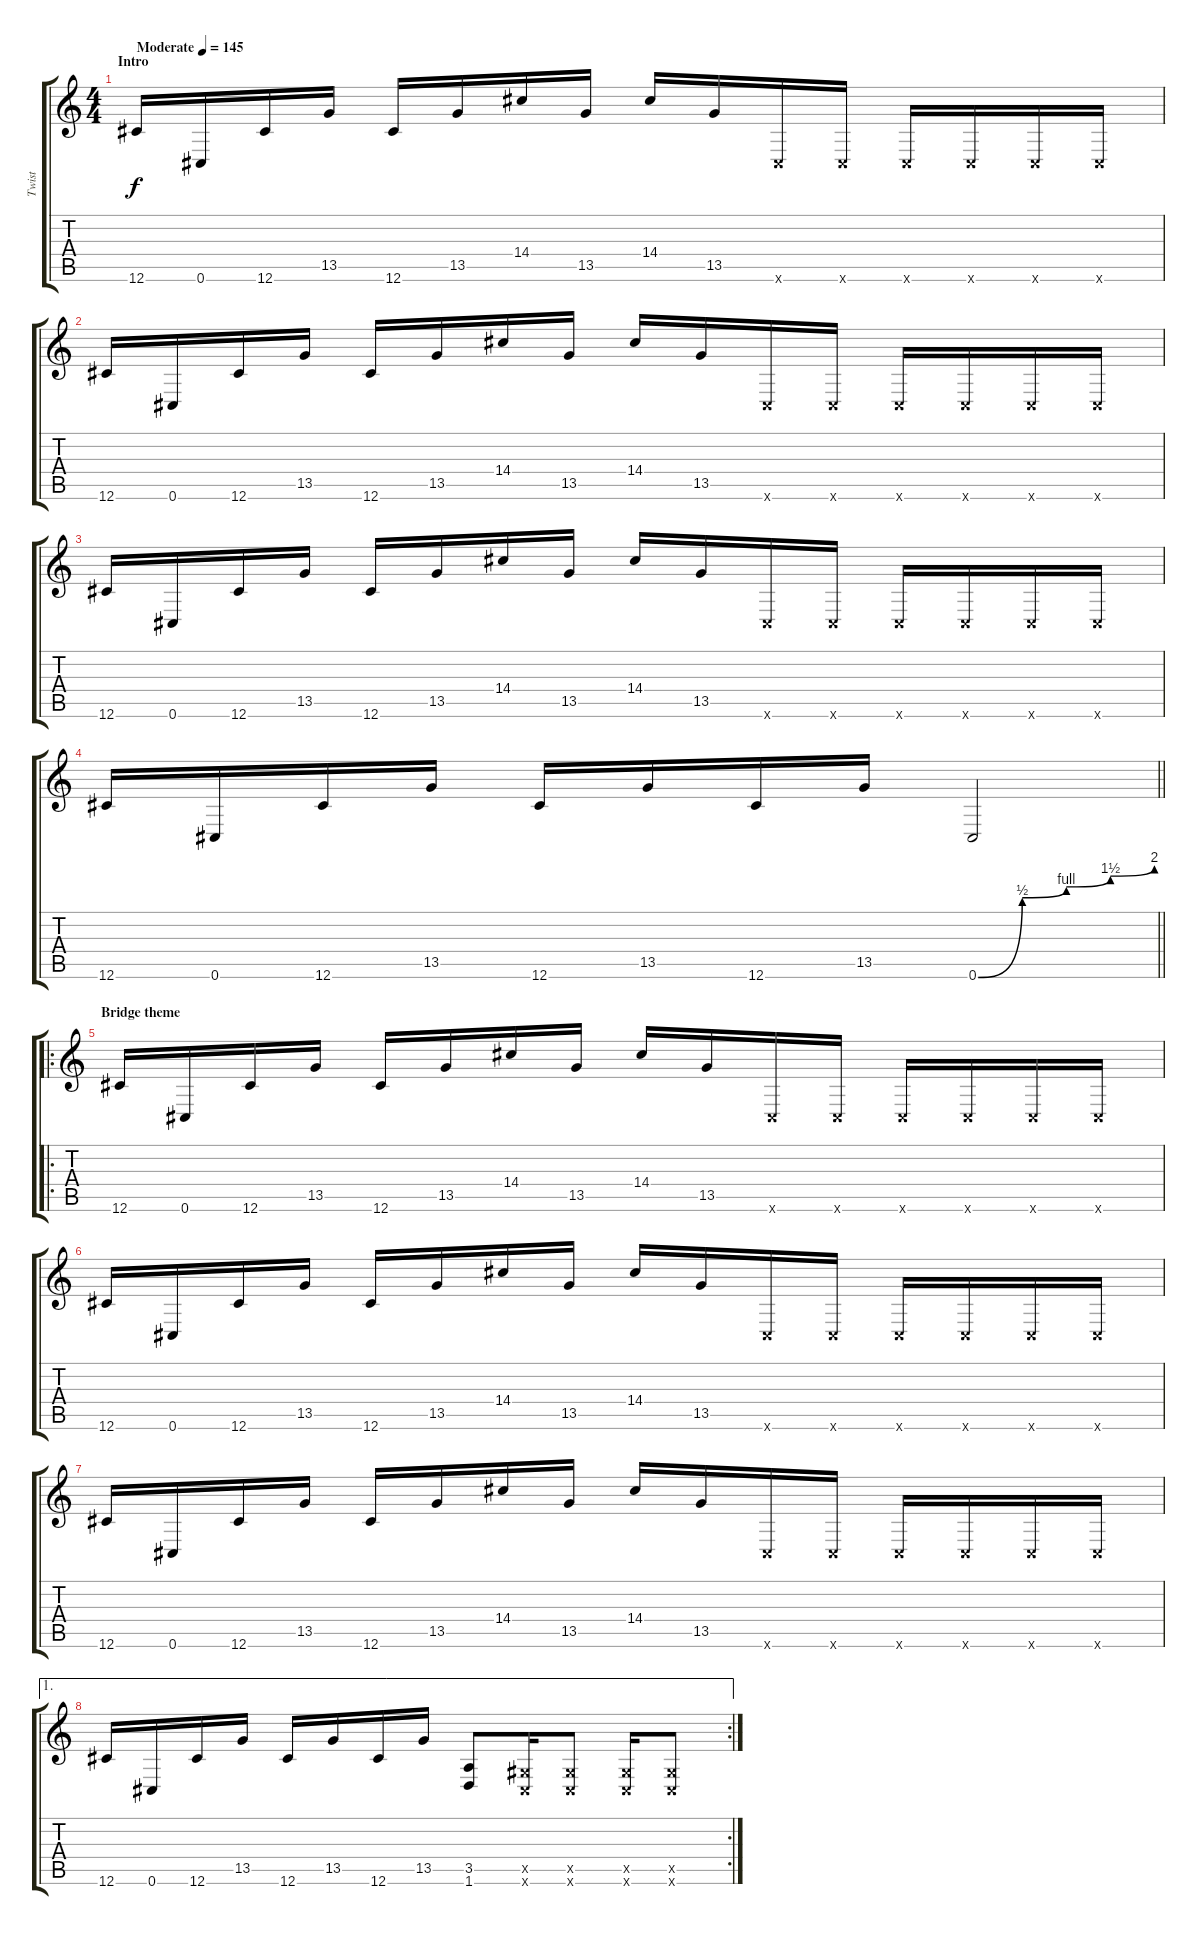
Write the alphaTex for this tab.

\track ("Twist" "Twist") {instrument distortionguitar}
\staff {score tabs}
\tuning (Db4 Ab3 E3 B2 Gb2 Db2) {hide}
\ts (4 4)
\section ("" "Intro")
\tempo (145 "Moderate")
\clef g2
\ks c
12.6.16{dy f instrument distortionguitar} 0.6.16 12.6.16 13.5.16 12.6.16 13.5.16 14.4.16 13.5.16 14.4.16 13.5.16 0.6{x}.16 0.6{x}.16 0.6{x}.16 0.6{x}.16 0.6{x}.16 0.6{x}.16 |
12.6.16 0.6.16 12.6.16 13.5.16 12.6.16 13.5.16 14.4.16 13.5.16 14.4.16 13.5.16 0.6{x}.16 0.6{x}.16 0.6{x}.16 0.6{x}.16 0.6{x}.16 0.6{x}.16 |
12.6.16 0.6.16 12.6.16 13.5.16 12.6.16 13.5.16 14.4.16 13.5.16 14.4.16 13.5.16 0.6{x}.16 0.6{x}.16 0.6{x}.16 0.6{x}.16 0.6{x}.16 0.6{x}.16 |
\barLineRight lightlight
12.6.16 0.6.16 12.6.16 13.5.16 12.6.16 13.5.16 12.6.16 13.5.16 0.6{be (custom 0 0 15 2 30 4 45 6 60 8)}.2 |
\ro
\section ("" "Bridge theme")
12.6.16 0.6.16 12.6.16 13.5.16 12.6.16 13.5.16 14.4.16 13.5.16 14.4.16 13.5.16 0.6{x}.16 0.6{x}.16 0.6{x}.16 0.6{x}.16 0.6{x}.16 0.6{x}.16 |
12.6.16 0.6.16 12.6.16 13.5.16 12.6.16 13.5.16 14.4.16 13.5.16 14.4.16 13.5.16 0.6{x}.16 0.6{x}.16 0.6{x}.16 0.6{x}.16 0.6{x}.16 0.6{x}.16 |
12.6.16 0.6.16 12.6.16 13.5.16 12.6.16 13.5.16 14.4.16 13.5.16 14.4.16 13.5.16 0.6{x}.16 0.6{x}.16 0.6{x}.16 0.6{x}.16 0.6{x}.16 0.6{x}.16 |
\ae 1
\rc 2
12.6.16 0.6.16 12.6.16 13.5.16 12.6.16 13.5.16 12.6.16 13.5.16 (3.5 1.6).8 (2.5{x} 0.6{x}).16 (2.5{x} 0.6{x}).8 (2.5{x} 0.6{x}).16 (2.5{x} 0.6{x}).8
